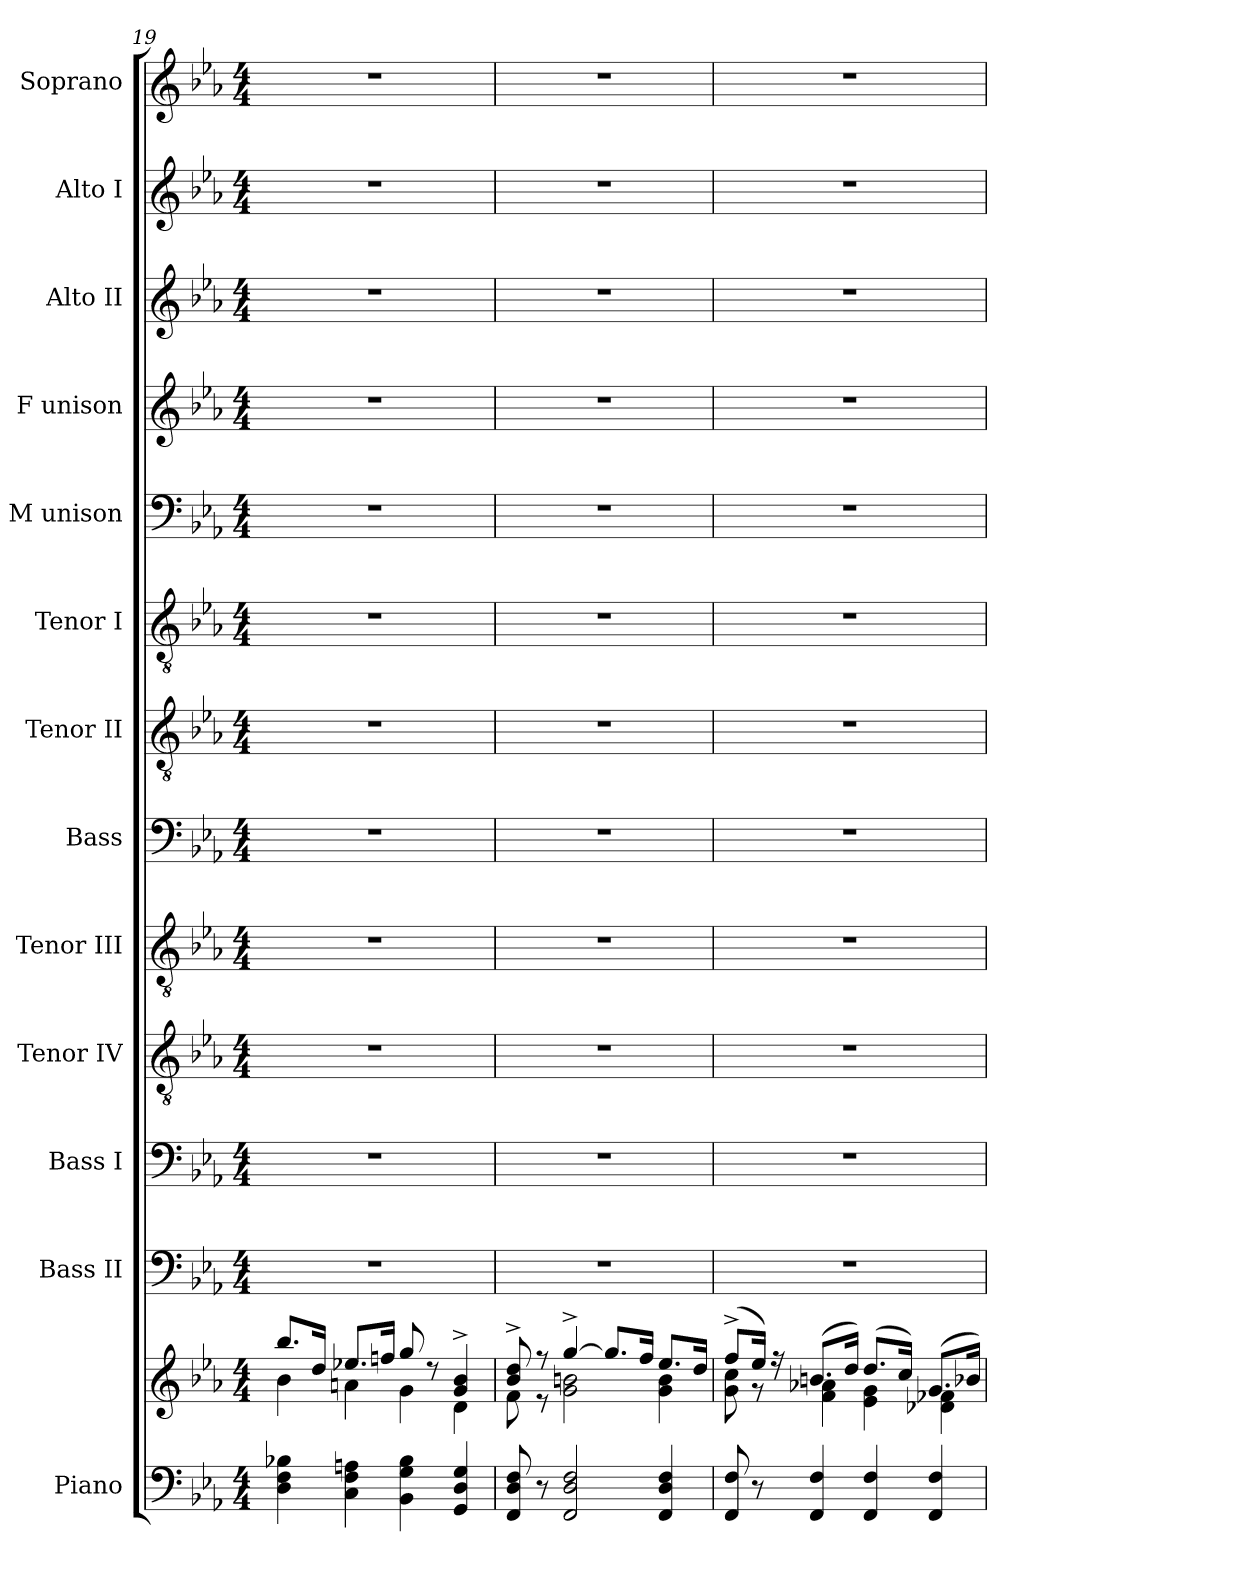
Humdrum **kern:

**kern	**kern	**kern	**kern	**kern	**kern	**kern	**kern	**kern	**kern	**kern	**kern	**kern	**kern
*part13	*part13	*part12	*part11	*part10	*part9	*part8	*part7	*part6	*part5	*part4	*part3	*part2	*part1
*staff14	*staff13	*staff12	*staff11	*staff10	*staff9	*staff8	*staff7	*staff6	*staff5	*staff4	*staff3	*staff2	*staff1
*I"Piano	*	*I"Bass II	*I"Bass I	*I"Tenor IV	*I"Tenor III	*I"Bass	*I"Tenor II	*I"Tenor I	*I"M unison	*I"F unison	*I"Alto II	*I"Alto I	*I"Soprano
*I'Pno.	*	*I'B.II	*I'B.I	*I'T.IV	*I'T.III	*I'B.	*I'T.II	*I'T.I	*I'M.u.	*I'F.u.	*I'A.II	*I'A.I	*I'S.
*clefF4	*clefG2	*clefF4	*clefF4	*clefGv2	*clefGv2	*clefF4	*clefGv2	*clefGv2	*clefF4	*clefG2	*clefG2	*clefG2	*clefG2
*k[b-e-a-]	*k[b-e-a-]	*k[b-e-a-]	*k[b-e-a-]	*k[b-e-a-]	*k[b-e-a-]	*k[b-e-a-]	*k[b-e-a-]	*k[b-e-a-]	*k[b-e-a-]	*k[b-e-a-]	*k[b-e-a-]	*k[b-e-a-]	*k[b-e-a-]
*M4/4	*M4/4	*M4/4	*M4/4	*M4/4	*M4/4	*M4/4	*M4/4	*M4/4	*M4/4	*M4/4	*M4/4	*M4/4	*M4/4
=19	=19	=19	=19	=19	=19	=19	=19	=19	=19	=19	=19	=19	=19
*	*^	*	*	*	*	*	*	*	*	*	*	*	*
4D\ 4F\ 4B-X\	8.bb-/L	4b-\	1r	1r	1r	1r	1r	1r	1r	1r	1r	1r	1r	1r
.	16dd/Jk	.	.	.	.	.	.	.	.	.	.	.	.	.
4C\ 4F\ 4An\	8.ee-X/L	4an\	.	.	.	.	.	.	.	.	.	.	.	.
.	16ffn/Jk	.	.	.	.	.	.	.	.	.	.	.	.	.
4BB-\ 4G\ 4B-\	8gg/	4g\	.	.	.	.	.	.	.	.	.	.	.	.
.	8r	.	.	.	.	.	.	.	.	.	.	.	.	.
4GG/ 4D/ 4G/	4g/^ 4b-/^	4d\	.	.	.	.	.	.	.	.	.	.	.	.
!!LO:LB:g=z
=20	=20	=20	=20	=20	=20	=20	=20	=20	=20	=20	=20	=20	=20	=20
8FF/ 8D/ 8F/	8b-/^ 8dd/^	8f\	1r	1r	1r	1r	1r	1r	1r	1r	1r	1r	1r	1r
8r	8r	8r	.	.	.	.	.	.	.	.	.	.	.	.
2FF/ 2D/ 2F/	[4gg^/	2g\ 2bn\	.	.	.	.	.	.	.	.	.	.	.	.
.	8.gg/L]	.	.	.	.	.	.	.	.	.	.	.	.	.
.	16ff/Jk	.	.	.	.	.	.	.	.	.	.	.	.	.
4FF/ 4D/ 4F/	8.ee-/L	4g\ 4b\	.	.	.	.	.	.	.	.	.	.	.	.
.	16dd/Jk	.	.	.	.	.	.	.	.	.	.	.	.	.
=21	=21	=21	=21	=21	=21	=21	=21	=21	=21	=21	=21	=21	=21	=21
8FF/ 8F/	(>8ff^/L	8g\ 8cc\	1r	1r	1r	1r	1r	1r	1r	1r	1r	1r	1r	1r
8r	16ee-/Jk)	8r	.	.	.	.	.	.	.	.	.	.	.	.
.	16r	.	.	.	.	.	.	.	.	.	.	.	.	.
4FF/ 4F/	(>8.bn/L	4f\ 4a-X\	.	.	.	.	.	.	.	.	.	.	.	.
.	16dd/Jk)	.	.	.	.	.	.	.	.	.	.	.	.	.
4FF/ 4F/	(>8.dd/L	4e-\ 4g\	.	.	.	.	.	.	.	.	.	.	.	.
.	16cc/Jk)	.	.	.	.	.	.	.	.	.	.	.	.	.
4FF/ 4F/	(>8.g/L	4d-X\ 4f-X\	.	.	.	.	.	.	.	.	.	.	.	.
.	16b-X/Jk)	.	.	.	.	.	.	.	.	.	.	.	.	.
*	*v	*v	*	*	*	*	*	*	*	*	*	*	*	*
=	=	=	=	=	=	=	=	=	=	=	=	=	=
*-	*-	*-	*-	*-	*-	*-	*-	*-	*-	*-	*-	*-	*-
